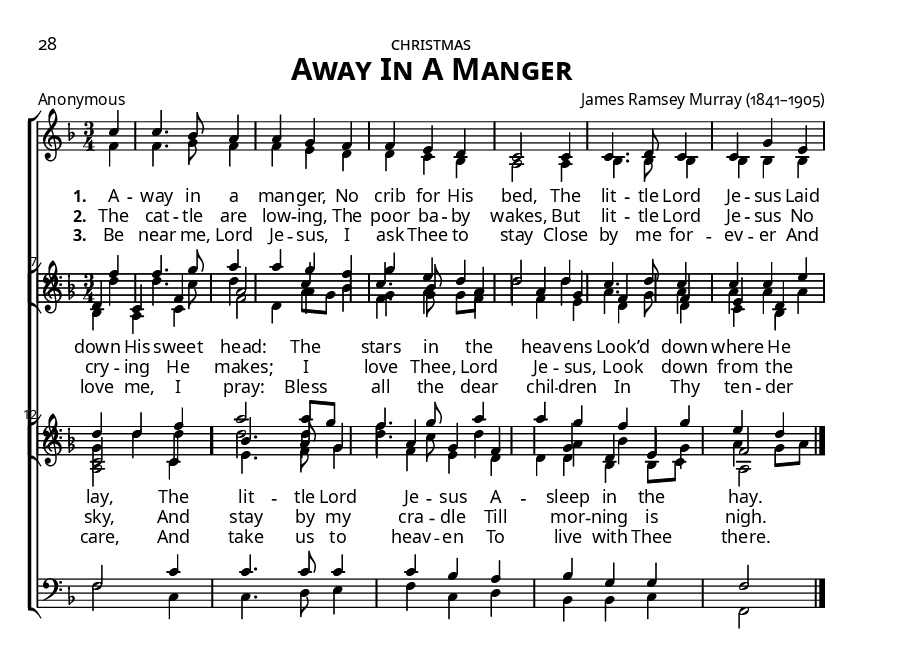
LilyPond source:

\version "2.14.2"
\include "util.ly"
\header {
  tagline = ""%\markup { "from" \italic {ChristmasCarolMusic.org}}

    title = \markup{\override #'(font-name . "Garamond Premier Pro Semibold"){ \abs-fontsize #15 \smallCapsOldStyle"Away In A Manger"}}
    poet = \markup\oldStyleNum"Anonymous"
    composer = \markup\oldStyleNum"James Ramsey Murray (1841–1905)"
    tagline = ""%\markup { "from" \italic {ChristmasCarolMusic.org}}
  }
\paper {
  print-all-headers = ##f
  paper-height = 9\in
  paper-width = 6\in
  indent = 0\in
  %system-system-spacing = #'((basic-distance . 10) (padding . 0))
  score-markup-spacing =
    #'((basic-distance . 0)
       (minimum-distance . 0)
       (padding . 0)
       (stretchability . 80))
  system-system-spacing =
    #'((basic-distance . 0)
       (minimum-distance . 0)
       (padding . -10)
       (stretchability . 100))
  markup-system-spacing =
    #'((basic-distance . 0)
       (minimum-distance . 0)
       (padding . 0)
       (stretchability . 0))
  last-bottom-spacing =
    #'((basic-distance . 0)
       (minimum-distance . 0)
       (padding . 0)
       (stretchability . 0))
%{IF_LESSER
  markup-system-spacing #'stretchability = 50
  top-markup-spacing #'stretchability = 30
  last-bottom-spacing #'stretchability = 60
%}%END_IF_LESSER
  ragged-last-bottom = ##t
  ragged-bottom = ##f
  two-sided = ##t
  inner-margin = 0.5\in
  outer-margin = 0.25\in
  top-margin = 0.25\in
  bottom-margin = 0.25\in
  first-page-number = #028
  print-first-page-number = ##t
  headerLine = \markup{\override #'(font-name . "Garamond Premier Pro") \smallCapsOldStyle"christmas"}
  oddHeaderMarkup = \markup\fill-line{
     \override #'(font-name . "Garamond Premier Pro")\abs-fontsize #8.5
     \combine 
        \fill-line{"" \on-the-fly #print-page-number-check-first
        \oldStylePageNum""
        }
        \fill-line{\headerLine}
  }
  evenHeaderMarkup = \markup {
     \override #'(font-name . "Garamond Premier Pro")\abs-fontsize #8.5
     \combine
        \on-the-fly #print-page-number-check-first
        \oldStylePageNum""
        \fill-line{\headerLine}
  }
}
#(set-global-staff-size 13.6) \paper{ #(define fonts (make-pango-font-tree "GoudyOlSt BT" "Garamond Premier Pro" "Garamond Premier Pro" (/ 13.6 20))) }
%8.5x11 #(set-global-staff-size 17.8) \paper{ #(define fonts (make-pango-font-tree "GoudyOlSt BT" "Garamond Premier Pro" "Garamond Premier Pro" (/ 17.8 20))) }
%{IF_LESSER
#(set-global-staff-size 15) \paper{ #(define fonts (make-pango-font-tree "GoudyOlSt BT" "Garamond Premier Pro" "Garamond Premier Pro" (/ 15 20))) }
%}%END_IF_LESSER
global = {
  \key f \major
  \time 3/4
  \autoBeamOff
}

sopMusic = \relative c'' {
  \partial 4 c4 |
  c4. bes8 a4 |
  a g f |
  f e d |
  c2 c4 |
  c4. d8 c4 |
  
  c g' e |
  d c f |
  a2 c4 |
  c4. bes8 a4 |
  \slurDotted a g f |
  
  f e d |
  c2 c4 |
  bes'4. a8 g4 |
  a g f |
  g d e |
  \partial 2 f2 \bar "|."
%{IF_LESSER
\pageBreak
%}%END_IF_LESSER
}
sopWords = \lyricmode {
  
}

altoMusic = \relative c' {
  f4 |
  f4. g8 f4 |
  f e d |
  d c bes |
  a2 a4 |
  bes4. bes8 bes4 |
  
  bes bes bes |
  bes a c |
  f2 a8[ g] |
  f4. g8 f4 |
  f e d |
  
  d c bes |
  a2 c4 |
  e4. f8 g4 |
  f e d |
  d bes bes8[ c] |
  a2 \bar "|."
}
altoWords = \lyricmode {
  \dropLyricsIV
  \set stanza = #"1. "
  A -- way in a man -- ger,
  No crib for His bed,
  The lit -- tle Lord Je -- sus
  Laid down His sweet head:
  The stars in the heav -- ens
  Look’d down where He lay,
  The lit -- tle Lord Je -- sus
  A -- sleep in the hay.
}
altoWordsII = \lyricmode {
  \dropLyricsIV
  \set stanza = #"2. "
  The cat -- tle are low -- ing,
  The poor ba -- by wakes,
  But lit -- tle Lord Je -- sus
  No cry -- ing He makes;
  I love Thee, Lord Je -- sus,
  Look down from the sky,
  And stay by my cra -- dle
  Till mor -- ning is nigh.
}
altoWordsIII = \lyricmode {
  \dropLyricsIV
  \set stanza = #"3. "
  Be near me, Lord Je -- sus,
  I ask Thee to stay
  Close by me for -- ev -- er
  And love me, I pray:
  Bless all the dear chil -- dren
  In Thy ten -- der care,
  And take us to heav -- en
  To live with Thee there.
}
altoWordsIV = \lyricmode {
}

tenorMusic = \relative c {
  a'4 |
  a4. bes8 c4 |
  c bes a |
  bes g f |
  f2 f4 |
  e4. f8 e4 |
  
  e e g |
  f f a |
  c2 c8[ bes] |
  a4. bes8 c4 |
  c bes a |
  
  bes g f |
  f2 c'4 |
  c4. c8 c4 |
  c bes a |
  bes g g |
  f2 \bar "|."
}
tenorWords = \lyricmode {

}

bassMusic = \relative c {
  f4 |
  f4. e8 f4 |
  f,4 c' d |
  bes c bes8[ c] |
  f2 f4 |
  c4. bes8 c4 |
  
  c c c |
  bes f' f |
  f2 f4 |
  f4. e8 f4 |
  f, c' d |
  
  bes c bes8[ c] |
  f2 c4 |
  c4. d8 e4 |
  f c d |
  bes bes c4 |
  f,2 \bar "|."
}
bassWords = \lyricmode {

}

\score {
  <<
   \new ChoirStaff <<
%    \new Lyrics = sopranos \with { \override VerticalAxisGroup #'nonstaff-relatedstaff-spacing = #'((basic-distance . 1)) }
    \new Staff = women <<
      \new Voice = "sopranos" { \voiceOne << \global \sopMusic >> }
      \new Voice = "altos" { \voiceTwo << \global \altoMusic >> }
    >>
    \new Lyrics \with { alignAboveContext = #"women" } \lyricsto "sopranos" \sopWords
    \new Lyrics = "altosIV"  \with { alignBelowContext = #"women" } \lyricsto "sopranos" \altoWordsIV
    \new Lyrics = "altosIII"  \with { alignBelowContext = #"women" } \lyricsto "sopranos" \altoWordsIII
    \new Lyrics = "altosII"  \with { alignBelowContext = #"women" } \lyricsto "sopranos" \altoWordsII
    \new Lyrics = "altos"  \with { alignBelowContext = #"women" } \lyricsto "sopranos" \altoWords
   \new Staff = men <<
      \clef bass
      \new Voice = "tenors" { \voiceOne << \global \tenorMusic >> }
      \new Voice = "basses" { \voiceTwo << \global \bassMusic >> }
    >>
    \new Lyrics \with { alignAboveContext = #"men" \override VerticalAxisGroup #'nonstaff-relatedstaff-spacing = #'((basic-distance . 1)) } \lyricsto "tenors" \tenorWords
    \new Lyrics \with { alignBelowContext = #"men" \override VerticalAxisGroup #'nonstaff-relatedstaff-spacing = #'((basic-distance . 1)) } \lyricsto "basses" \bassWords
  >>
%    \new PianoStaff << \new Staff { \new Voice { \pianoRH } } \new Staff { \clef "bass" \pianoLH } >>
  >>
  \layout {
    %#(layout-set-staff-size 13)
    #(define fonts (make-pango-font-tree "GoudyOlSt BT" "Garamond Premier Pro" "Garamond Premier Pro" (/ 14 20)))
    %8.5x11 #(define fonts (make-pango-font-tree "GoudyOlSt BT" "Garamond Premier Pro" "Garamond Premier Pro" (/ 17.8 20)))
%{IF_LESSER
#(define fonts (make-pango-font-tree "GoudyOlSt BT" "Garamond Premier Pro" "Garamond Premier Pro" (/ 15 20)))
%}%END_IF_LESSER
    \context {
      \Score
      \override SpacingSpanner #'base-shortest-duration = #(ly:make-moment 1 2)
      \override SpacingSpanner #'common-shortest-duration = #(ly:make-moment 1 2)
    }
    \context {
      % Remove all empty staves
      % \Staff \RemoveEmptyStaves \override VerticalAxisGroup #'remove-first = ##t
    }
    \context {
      \Lyrics
      \override LyricText #'X-offset = #center-on-word
    }
  }
  
  \midi {
    \tempo 4 = 100
    \set Staff.midiInstrument = "flute"
  
    \context {
      \Voice
      \remove "Dynamic_performer"
    }
  }
}
